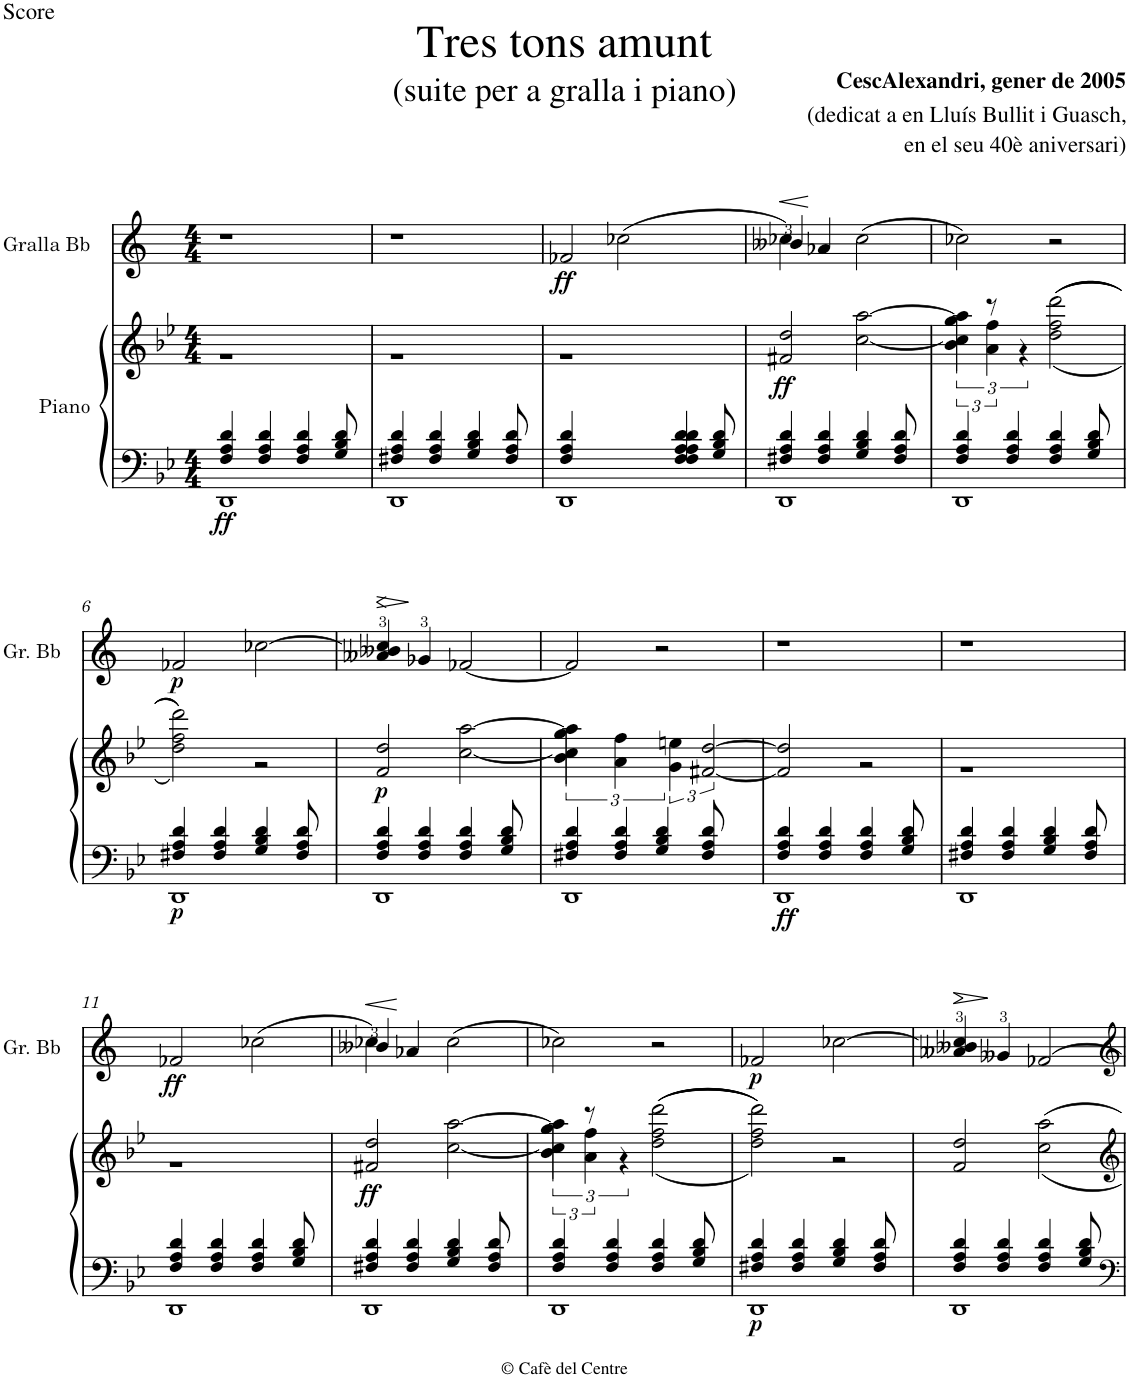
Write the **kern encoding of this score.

**kern	**kern	**dynam	**kern	**dynam
*part2	*part2	*part2	*part1	*part1
*staff3	*staff2	*staff2/3	*staff1	*staff1
*I"Piano	*	*	*I"Gralla Bb	*
*	*	*	*I'Gr. Bb	*
*clefF4	*clefG2	*	*clefG2	*
*	*	*	*Trd0c2	*
*k[b-e-]	*k[b-e-]	*	*k[]	*
*M4/4	*M4/4	*	*M4/4	*
=1	=1	=1	=1	=1
*^	*^	*	*	*
!	!	!	!	!LO:DY:b=2	!	!
4F/ 4A/ 4d/	1DD	1ryy	1r	ff	1r	.
4F/ 4A/ 4d/	.	.	.	.	.	.
4F/ 4A/ 4d/	.	.	.	.	.	.
8G/ 8B-/ 8d/	.	.	.	.	.	.
8ryy	.	.	.	.	.	.
=2	=2	=2	=2	=2	=2	=2
4F#X/ 4A/ 4d/	1DD	1ryy	1r	.	1r	.
4F#/ 4A/ 4d/	.	.	.	.	.	.
4G/ 4B-/ 4d/	.	.	.	.	.	.
8F#/ 8A/ 8d/	.	.	.	.	.	.
8ryy	.	.	.	.	.	.
=3	=3	=3	=3	=3	=3	=3
!	!	!	!	!	!	!LO:DY:b
4F/ 4A/ 4d/	1DD	1ryy	1r	.	2f-X/	ff
2.ryy	.	.	.	.	.	.
.	.	.	.	.	(>2cc-X\	.
4F/ 4A/ 4d/	4F/ 4A/ 4d/	4.ryy	4.ryy	.	4.ryy	.
8G/ 8B-/ 8d/	8ryy	.	.	.	.	.
=4	=4	=4	=4	=4	=4	=4
!	!	!	!	!LO:DY:b	!	!LO:HP:b
*	*	*	*	*	*^	*
4F#X/ 4A/ 4d/	1DD	1ryy	2f#X/ 2dd/	ff	4b--X/	4cc-X\)	<
4F#/ 4A/ 4d/	.	.	.	.	4a-X/	4ryy	[
4G/ 4B-/ 4d/	.	.	[<2cc\ [>2aa\	.	2ryy	(>2cc-\	.
8F#/ 8A/ 8d/	.	.	.	.	.	.	.
8ryy	.	.	.	.	.	.	.
*	*	*	*	*	*v	*v	*
=5	=5	=5	=5	=5	=5	=5
4F/ 4A/ 4d/	1DD	6b-\ 6gg\	6cc\] 6aa\]	.	2cc-X\)	.
.	.	12r	6a\ 6ff\	.	.	.
4F/ 4A/ 4d/	.	2.ryy	.	.	.	.
.	.	.	6r	.	.	.
4F/ 4A/ 4d/	.	.	(<(>(>2dd\ 2ff\ 2ddd\	.	2r	.
8G/ 8B-/ 8d/	.	.	.	.	.	.
8ryy	.	.	.	.	.	.
!!LO:LB:g=z
=6	=6	=6	=6	=6	=6	=6
!	!	!	!	!LO:DY:b=2	!	!
!	!	!	!	!LO:DY:n=1:a	!	!
4F#X/ 4A/ 4d/	1DD	1ryy	2dd\ 2ff\ 2ddd\)))	p p	2f-X/	.
4F#/ 4A/ 4d/	.	.	.	.	.	.
4G/ 4B-/ 4d/	.	.	2r	.	[>2cc-X\	.
8F#/ 8A/ 8d/	.	.	.	.	.	.
8ryy	.	.	.	.	.	.
=7	=7	=7	=7	=7	=7	=7
!	!	!	!	!LO:DY:b	!	!LO:HP:b
4F/ 4A/ 4d/	1DD	1ryy	2f/ 2dd/	p	4a--X/ 4b--X/ 4cc-/]	<
!	!	!	!	!	!	!LO:HP:n=1:b
4F/ 4A/ 4d/	.	.	.	.	4g-X/	[ >
4F/ 4A/ 4d/	.	.	[<2cc\ [>2aa\	.	[<2f-X/	.
8G/ 8B-/ 8d/	.	.	.	.	.	.
8ryy	.	.	.	.	.	.
=8	=8	=8	=8	=8	=8	=8
4F#X/ 4A/ 4d/	1DD	4b-\ 4gg\	6cc\] 6aa\]	.	2f-/]	.
.	.	.	12%5ryy	.	.	.
4F#/ 4A/ 4d/	.	4a\ 4ff\	.	.	.	.
4G/ 4B-/ 4d/	.	2ryy	.	.	2r	.
.	.	.	6g\ 6een\	.	.	.
8F#/ 8A/ 8d/	.	.	[<4f#X/ [>4dd/	.	.	.
8ryy	.	.	.	.	.	.
16.ryy	16.ryy	16.ryy	16.ryy	.	16.ryy	.
=9	=9	=9	=9	=9	=9	=9
*	*	*	*^	*	*	*
4F/ 4A/ 4d/	1DD	1ryy	2f#/] 2dd/]	32ryy	.	1r	.
!	!	!	!	!	!LO:DY:b	!	!
.	.	.	.	1ryy	ff	.	.
16.ryy	.	.	.	.	.	.	.
4F/ 4A/ 4d/	.	.	.	.	.	.	.
.	.	.	12f#/_ 12dd/_	.	.	.	.
.	.	.	2r	.	.	.	.
4F/ 4A/ 4d/	.	.	.	.	.	.	.
8G/ 8B-/ 8d/	.	.	.	.	.	.	.
8ryy	.	.	.	.	.	.	.
.	16.ryy	96ryy	.	.	.	16.ryy	.
.	.	12ryy	.	.	.	.	.
.	.	.	.	16ryy	.	.	.
.	.	.	96ryy	.	.	.	.
*	*	*	*v	*v	*	*	*
=10	=10	=10	=10	=10	=10	=10
4F#X/ 4A/ 4d/	1DD	1ryy	1r	.	1r	.
4F#/ 4A/ 4d/	.	.	.	.	.	.
4G/ 4B-/ 4d/	.	.	.	.	.	.
8F#/ 8A/ 8d/	.	.	.	.	.	.
8ryy	.	.	.	.	.	.
!!LO:LB:g=z
=11	=11	=11	=11	=11	=11	=11
!	!	!	!	!	!	!LO:DY:b
4F/ 4A/ 4d/	1DD	1ryy	1r	.	2f-X/	ff
4F/ 4A/ 4d/	.	.	.	.	.	.
4F/ 4A/ 4d/	.	.	.	.	(>2cc-X\	.
8G/ 8B-/ 8d/	.	.	.	.	.	.
8ryy	.	.	.	.	.	.
=12	=12	=12	=12	=12	=12	=12
!	!	!	!	!LO:DY:b	!	!LO:HP:b
*	*	*	*	*	*^	*
4F#X/ 4A/ 4d/	1DD	1ryy	2f#X/ 2dd/	ff	4b--X/	4cc-X\)	<
4F#/ 4A/ 4d/	.	.	.	.	4a-X/	4ryy	]
4G/ 4B-/ 4d/	.	.	[<2cc\ [>2aa\	.	2ryy	(>2cc-\	.
8F#/ 8A/ 8d/	.	.	.	.	.	.	.
8ryy	.	.	.	.	.	.	.
*	*	*	*	*	*v	*v	*
=13	=13	=13	=13	=13	=13	=13
4F/ 4A/ 4d/	1DD	6b-\ 6gg\	6cc\] 6aa\]	.	2cc-X\)	.
.	.	12r	6a\ 6ff\	.	.	.
4F/ 4A/ 4d/	.	2.ryy	.	.	.	.
.	.	.	6r	.	.	.
4F/ 4A/ 4d/	.	.	(>(>(<2dd\ 2ff\ 2ddd\	.	2r	.
8G/ 8B-/ 8d/	.	.	.	.	.	.
8ryy	.	.	.	.	.	.
=14	=14	=14	=14	=14	=14	=14
!	!	!	!	!LO:DY:b=2	!	!
!	!	!	!	!LO:DY:n=1:a	!	!
4F#X/ 4A/ 4d/	1DD	1ryy	2dd\ 2ff\ 2ddd\)))	p p	2f-X/	.
4F#/ 4A/ 4d/	.	.	.	.	.	.
4G/ 4B-/ 4d/	.	.	2r	.	[>2cc-X\	.
8F#/ 8A/ 8d/	.	.	.	.	.	.
8ryy	.	.	.	.	.	.
*v	*v	*	*	*	*	*
*	*v	*v	*	*	*
.	.	.	.	[
=15	=15	=15	=15	=15
*^	*^	*	*	*
!	!	!	!	!	!	!LO:HP:b
4F/ 4A/ 4d/	1DD	1ryy	2f/ 2dd/	.	4a--X/ 4b--X/ 4cc-/]	>
4F/ 4A/ 4d/	.	.	.	.	4g--X/	]
4F/ 4A/ 4d/	.	.	2cc\ 2aa\	.	[>2f-X/	.
8G/ 8B-/ 8d/	.	.	.	.	.	.
8ryy	.	.	.	.	.	.
*v	*v	*	*	*	*	*
*	*v	*v	*	*	*
=	=	=	=	=
*-	*-	*-	*-	*-
